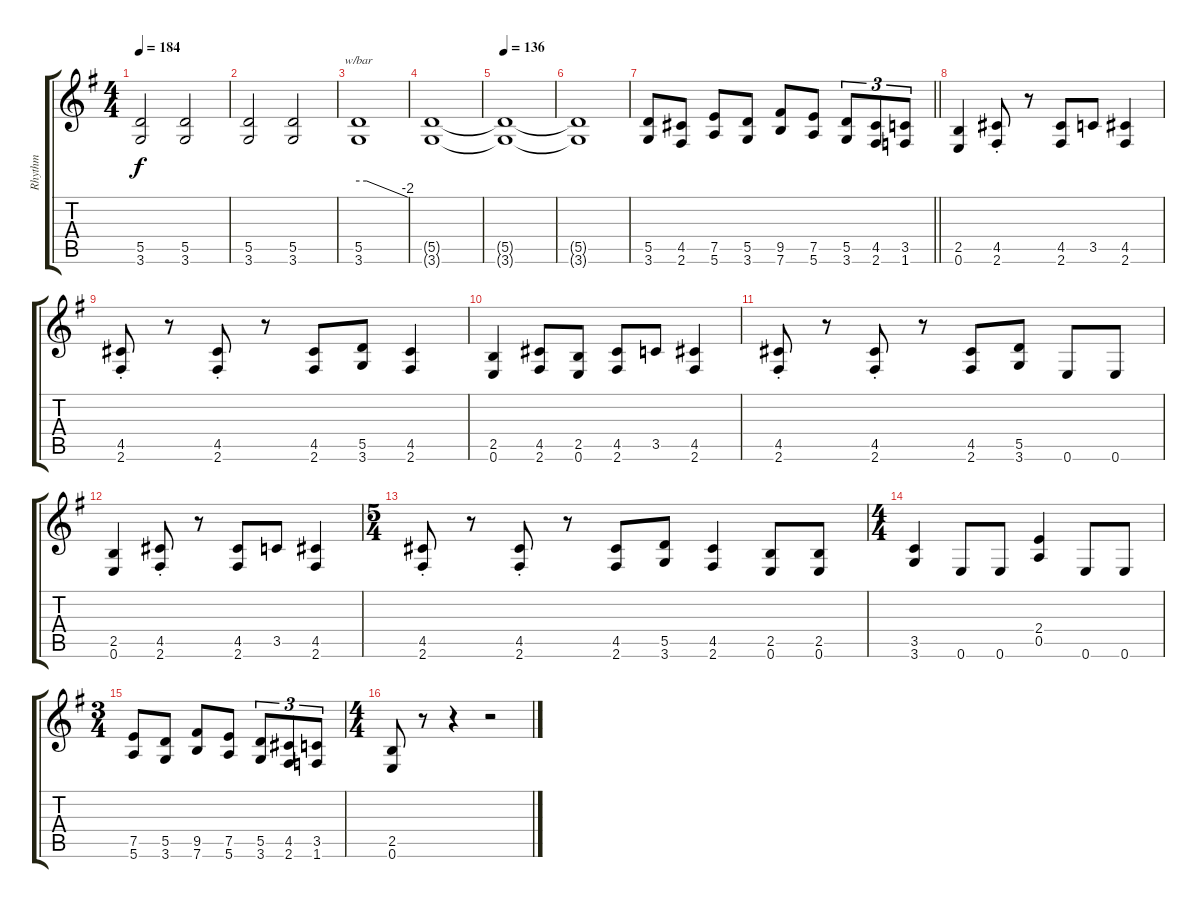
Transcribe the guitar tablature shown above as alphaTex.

\track ("Rhythm" "Rhythm") {instrument distortionguitar}
\staff {score tabs}
\tuning (E4 B3 G3 D3 A2 E2) {hide}
\ts (4 4)
\tempo 184
\clef g2
\ks eminor
(5.5 3.6).2{dy f} (5.5 3.6).2 |
(5.5 3.6).2 (5.5 3.6).2 |
(5.5 3.6).1{tbe (custom default 0 0 10 0 60 -8)} |
(5.5{t} 3.6{t}).1 |
\tempo 136
(5.5{t} 3.6{t}).1 |
(5.5{t} 3.6{t}).1 |
\barLineRight lightlight
(5.5 3.6).8 (4.5 2.6).8 (7.5 5.6).8 (5.5 3.6).8 (9.5 7.6).8 (7.5 5.6).8 (5.5 3.6).8{tu (3 2)} (4.5 2.6).8{tu (3 2)} (3.5 1.6).8{tu (3 2)} |
(2.5 0.6).4 (4.5{st} 2.6{st}).8 r.8 (4.5 2.6).8 3.5.8 (4.5 2.6).4 |
(4.5{st} 2.6{st}).8 r.8 (4.5{st} 2.6{st}).8 r.8 (4.5 2.6).8 (5.5 3.6).8 (4.5 2.6).4 |
(2.5 0.6).4 (4.5 2.6).8 (2.5 0.6).8 (4.5 2.6).8 3.5.8 (4.5 2.6).4 |
(4.5{st} 2.6{st}).8 r.8 (4.5{st} 2.6{st}).8 r.8 (4.5 2.6).8 (5.5 3.6).8 0.6.8 0.6.8 |
(2.5 0.6).4 (4.5{st} 2.6{st}).8 r.8 (4.5 2.6).8 3.5.8 (4.5 2.6).4 |
\ts (5 4)
(4.5{st} 2.6{st}).8 r.8 (4.5{st} 2.6{st}).8 r.8 (4.5 2.6).8 (5.5 3.6).8 (4.5 2.6).4 (2.5 0.6).8 (2.5 0.6).8 |
\ts (4 4)
(3.5 3.6).4 0.6.8 0.6.8 (2.4 0.5).4 0.6.8 0.6.8 |
\ts (3 4)
(7.5 5.6).8 (5.5 3.6).8 (9.5 7.6).8 (7.5 5.6).8 (5.5 3.6).8{tu (3 2)} (4.5 2.6).8{tu (3 2)} (3.5 1.6).8{tu (3 2)} |
\ts (4 4)
(2.5 0.6).8 r.8 r.4 r.2
